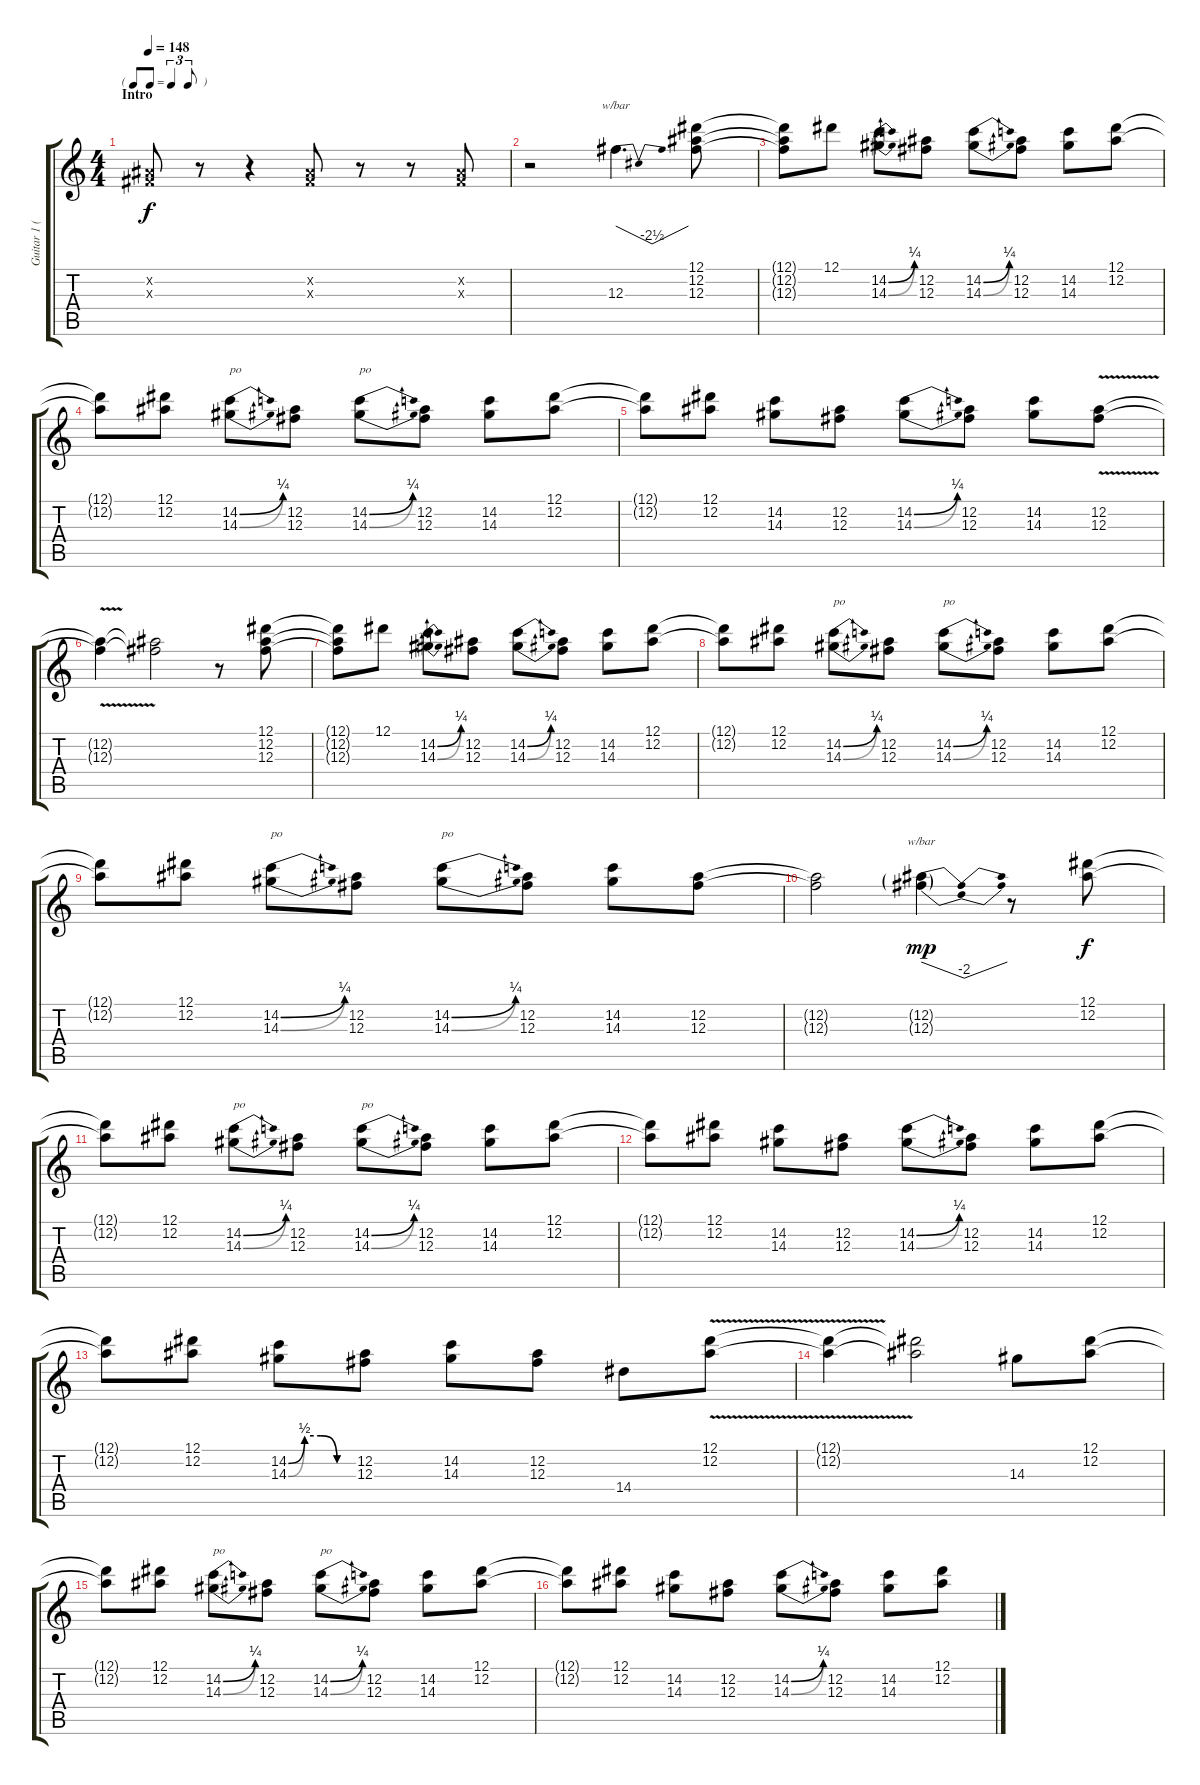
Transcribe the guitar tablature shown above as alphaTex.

\track ("Guitar 1 (Slash)" "Guitar 1 (") {instrument overdrivenguitar}
\staff {score tabs}
\tuning (Eb4 Bb3 Gb3 Db3 Ab2 Eb2) {hide}
\ts (4 4)
\tf triplet8th
\section ("" "Intro")
\tempo 148
\clef g2
\ks c
(0.2{x} 0.3{x}).8{dy f instrument overdrivenguitar} r.8 r.4 (0.2{x} 0.3{x}).8 r.8 r.8 (0.2{x} 0.3{x}).8 |
r.2 12.3.4{d tbe (dip default 0 0 30 -10 60 0)} (12.1 12.2 12.3).8 |
(12.1{t} 12.2{t} 12.3{t}).8 12.1.8 (14.2{be (bend 0 0 60 1)} 14.3{be (bend 0 0 60 1)}).8 (12.2 12.3).8 (14.2{be (bend 0 0 60 1)} 14.3{be (bend 0 0 60 1)}).8 (12.2 12.3).8 (14.2 14.3).8 (12.1 12.2).8 |
(12.1{t} 12.2{t}).8 (12.1 12.2).8 (14.2{be (bend 0 0 60 1)} 14.3{be (bend 0 0 60 1)}).8{txt "po"} (12.2 12.3).8 (14.2{be (bend 0 0 60 1)} 14.3{be (bend 0 0 60 1)}).8{txt "po"} (12.2 12.3).8 (14.2 14.3).8 (12.1 12.2).8 |
(12.1{t} 12.2{t}).8 (12.1 12.2).8 (14.2 14.3).8 (12.2 12.3).8 (14.2{be (bend 0 0 60 1)} 14.3{be (bend 0 0 60 1)}).8 (12.2 12.3).8 (14.2 14.3).8 (12.2{v} 12.3{v}).8 |
(12.2{t} 12.3{t}).4 (12.2{t} 12.3{t}).2 r.8 (12.1 12.2 12.3).8 |
(12.1{t} 12.2{t} 12.3{t}).8 12.1.8 (14.2{be (bend 0 0 60 1)} 14.3{be (bend 0 0 60 1)}).8 (12.2 12.3).8 (14.2{be (bend 0 0 60 1)} 14.3{be (bend 0 0 60 1)}).8 (12.2 12.3).8 (14.2 14.3).8 (12.1 12.2).8 |
(12.1{t} 12.2{t}).8 (12.1 12.2).8 (14.2{be (bend 0 0 60 1)} 14.3{be (bend 0 0 60 1)}).8{txt "po"} (12.2 12.3).8 (14.2{be (bend 0 0 60 1)} 14.3{be (bend 0 0 60 1)}).8{txt "po"} (12.2 12.3).8 (14.2 14.3).8 (12.1 12.2).8 |
(12.1{t} 12.2{t}).8 (12.1 12.2).8 (14.2{be (bend 0 0 60 1)} 14.3{be (bend 0 0 60 1)}).8{txt "po"} (12.2 12.3).8 (14.2{be (bend 0 0 60 1)} 14.3{be (bend 0 0 60 1)}).8{txt "po"} (12.2 12.3).8 (14.2 14.3).8 (12.2 12.3).8 |
(12.2{t} 12.3{t}).2 (12.2{g} 12.3{g}).4{tbe (dip default 0 0 30 -8 60 0) dy mp} r.8 (12.1 12.2).8{dy f} |
(12.1{t} 12.2{t}).8 (12.1 12.2).8 (14.2{be (bend 0 0 60 1)} 14.3{be (bend 0 0 60 1)}).8{txt "po"} (12.2 12.3).8 (14.2{be (bend 0 0 60 1)} 14.3{be (bend 0 0 60 1)}).8{txt "po"} (12.2 12.3).8 (14.2 14.3).8 (12.1 12.2).8 |
(12.1{t} 12.2{t}).8 (12.1 12.2).8 (14.2 14.3).8 (12.2 12.3).8 (14.2{be (bend 0 0 60 1)} 14.3{be (bend 0 0 60 1)}).8 (12.2 12.3).8 (14.2 14.3).8 (12.1 12.2).8 |
(12.1{t} 12.2{t}).8 (12.1 12.2).8 (14.2{be (custom 0 0 15 2 30 2 45 0 60 0)} 14.3{be (custom 0 0 15 2 30 2 45 0 60 0)}).8 (12.2 12.3).8 (14.2 14.3).8 (12.2 12.3).8 14.4.8 (12.1{v} 12.2{v}).8 |
(12.1{t} 12.2{t}).4 (12.1{t} 12.2{t}).2 14.3.8 (12.1 12.2).8 |
(12.1{t} 12.2{t}).8 (12.1 12.2).8 (14.2{be (bend 0 0 60 1)} 14.3{be (bend 0 0 60 1)}).8{txt "po"} (12.2 12.3).8 (14.2{be (bend 0 0 60 1)} 14.3{be (bend 0 0 60 1)}).8{txt "po"} (12.2 12.3).8 (14.2 14.3).8 (12.1 12.2).8 |
(12.1{t} 12.2{t}).8 (12.1 12.2).8 (14.2 14.3).8 (12.2 12.3).8 (14.2{be (bend 0 0 60 1)} 14.3{be (bend 0 0 60 1)}).8 (12.2 12.3).8 (14.2 14.3).8 (12.1 12.2).8
